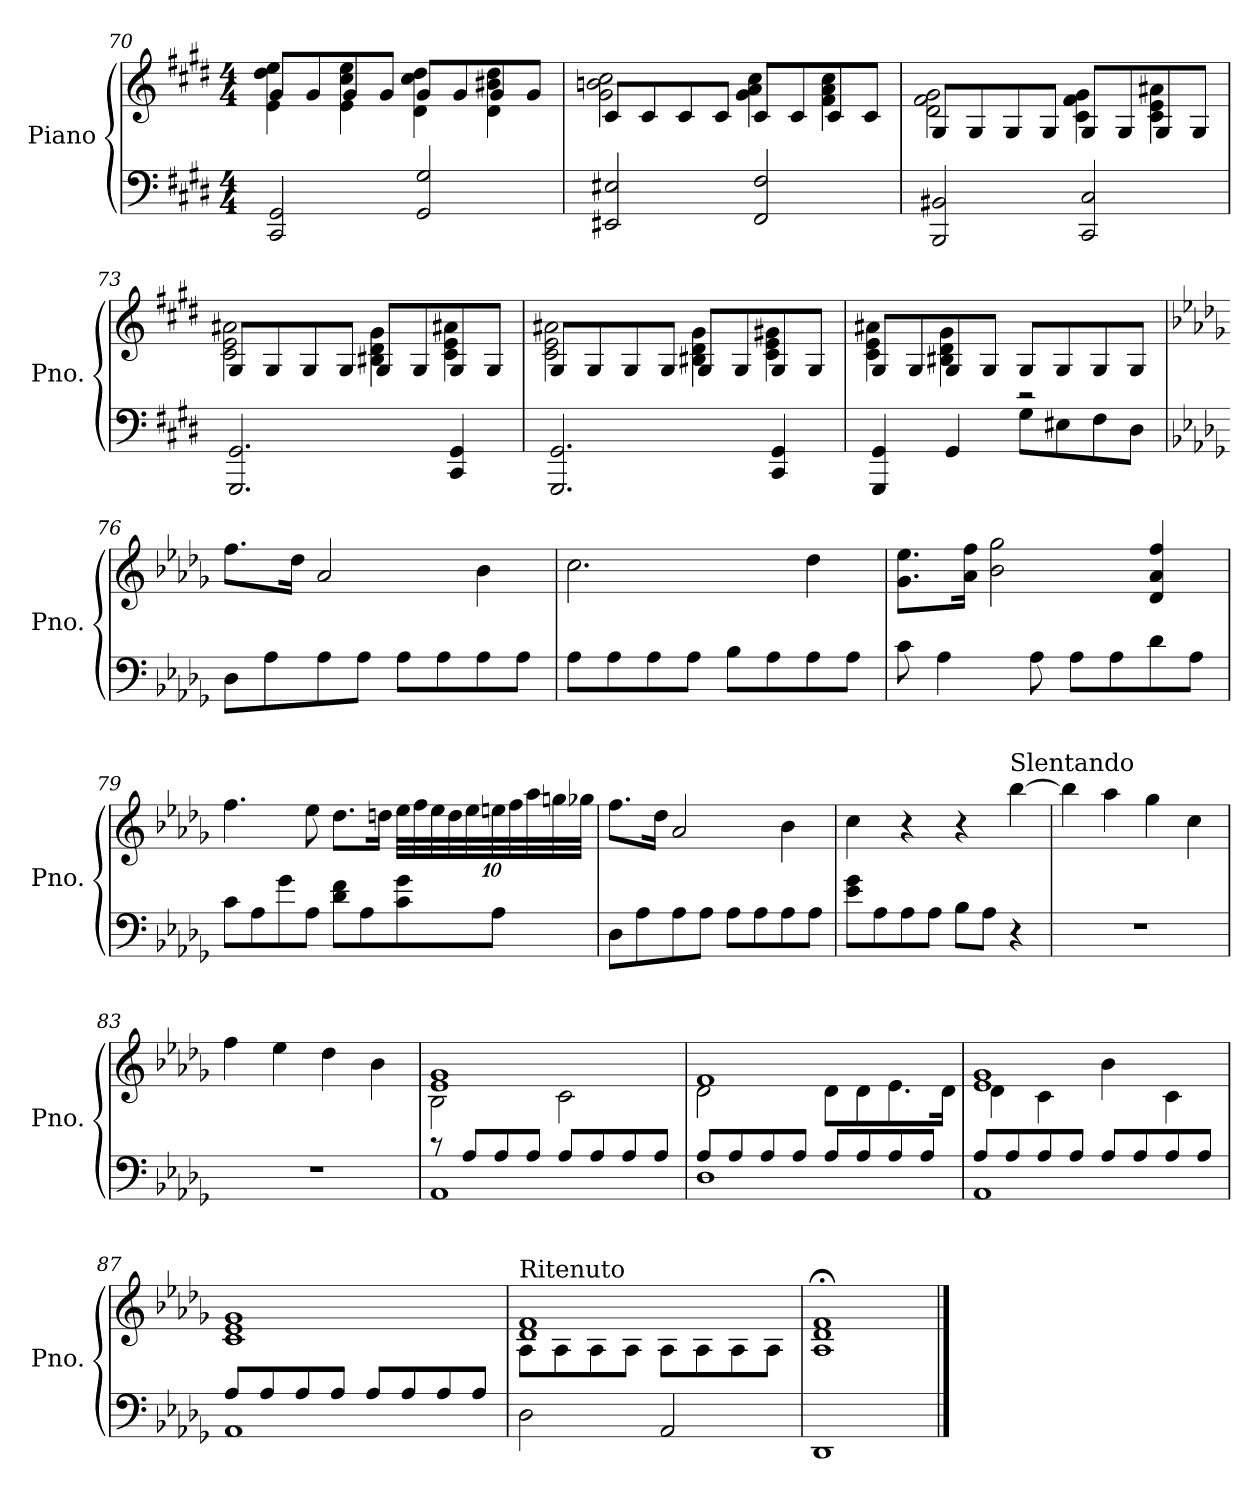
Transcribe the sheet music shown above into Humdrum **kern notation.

**kern	**kern
*part1	*part1
*staff2	*staff1
*I"Piano	*
*I'Pno.	*
*clefF4	*clefG2
*k[f#c#g#d#]	*k[f#c#g#d#]
*E:	*E:
*M4/4	*M4/4
=70	=70
*	*^
2CC#/ 2GG#/	8g#/L	4e\ 4dd#\ 4ee\
.	8g#/	.
.	8g#/	4e\ 4cc#\ 4ee\
.	8g#/J	.
2GG#/ 2G#/	8g#/L	4d#\ 4cc#\ 4dd#\
.	8g#/	.
.	8g#/	4d#\ 4b#X\ 4dd#\
.	8g#/J	.
=71	=71	=71
2EE#X/ 2E#X/	8c#/L	2g#\ 2bn\ 2cc#\
.	8c#/	.
.	8c#/	.
.	8c#/J	.
2FF#/ 2F#/	8c#/L	4g#\ 4a\ 4cc#\
.	8c#/	.
.	8c#/	4f#\ 4a\ 4cc#\
.	8c#/J	.
!!LO:LB:g=z	!!
=72	=72	=72
2BBB/ 2BB#X/	8G#/L	2d#\ 2f#\ 2g#\
.	8G#/	.
.	8G#/	.
.	8G#/J	.
2CC#/ 2C#/	8G#/L	4c#\ 4f#\ 4g#\
.	8G#/	.
.	8G#/	4c#\ 4e\ 4a#X\
.	8G#/J	.
=73	=73	=73
2.GGG#/ 2.GG#/	8G#/L	2c#\ 2e\ 2a#X\
.	8G#/	.
.	8G#/	.
.	8G#/J	.
.	8G#/L	4B#X\ 4d#\ 4g#\
.	8G#/	.
4CC#/ 4GG#/	8G#/	4c#\ 4e\ 4a#X\
.	8G#/J	.
=74	=74	=74
2.GGG#/ 2.GG#/	8G#/L	2c#\ 2e\ 2a#X\
.	8G#/	.
.	8G#/	.
.	8G#/J	.
.	8G#/L	4B#X\ 4d#\ 4g#\
.	8G#/	.
4CC#/ 4GG#/	8G#/	4c#\ 4e\ 4g#X\
.	8G#/J	.
!!LO:LB:g=z	!!
=75	=75	=75
4GGG#/ 4GG#/	8G#/L	4c#\ 4e\ 4a#X\
.	8G#/	.
4GG#/	8G#/	4B#X\ 4d#\ 4g#\
.	8G#/J	.
8G#\L	8G#/L	2r
8E#X\	8G#/	.
8F#\	8G#/	.
8D#\J	8G#/J	.
*	*v	*v
=76	=76
*k[b-e-a-d-g-]	*k[b-e-a-d-g-]
*D-:	*D-:
8D-\L	8.ff\L
8A-\	.
.	16dd-\Jk
8A-\	2a-/
8A-\J	.
8A-\L	.
8A-\	.
8A-\	4b-\
8A-\J	.
=77	=77
8A-\L	2.cc\
8A-\	.
8A-\	.
8A-\J	.
8B-\L	.
8A-\	.
8A-\	4dd-\
8A-\J	.
!!LO:PB:g=z
=78	=78
8c\	8.g-\ 8.ee-\L
4A-\	.
.	16a-\ 16ff\Jk
.	2b-\ 2gg-\
8A-\	.
8A-\L	.
8A-\	.
8d-\	4d-/ 4a-/ 4ff/
8A-\J	.
=79	=79
8c\L	4.ff\
8A-\	.
8g-\	.
8A-\J	8ee-\
8d-\ 8f\L	8.dd-\L
8A-\	.
.	16ddn\Jk
*	*Xbrackettup
8c\ 8g-\	40ee-\LL
.	40ff\
.	40ee-\
.	40dd\
.	40ee-\
8A-\J	40een\
.	40ff\
.	40aa-\
.	40ggn\
.	40gg-X\JJ
=80	=80
8D-\L	8.ff\L
8A-\	.
.	16dd-\Jk
8A-\	2a-/
8A-\J	.
8A-\L	.
8A-\	.
8A-\	4b-\
8A-\J	.
!!LO:LB:g=z
=81	=81
8e-\ 8g-\L	4cc\
8A-\	.
8A-\	4r
8A-\J	.
8B-\L	4r
8A-\J	.
!	!LO:TX:a:t=Slentando
4r	[4bb-\
=82	=82
1r	4bb-\]
.	4aa-\
.	4gg-\
.	4cc\
=83	=83
1r	4ff\
.	4ee-\
.	4dd-\
.	4b-\
=84	=84
*^	*^
8r	1AA-	1e- 1g-	2B-\
8A-/L	.	.	.
8A-/	.	.	.
8A-/J	.	.	.
8A-/L	.	.	2c\
8A-/	.	.	.
8A-/	.	.	.
8A-/J	.	.	.
=85	=85	=85	=85
8A-/L	1D-	1f	2d-\
8A-/	.	.	.
8A-/	.	.	.
8A-/J	.	.	.
8A-/L	.	.	8d-\L
8A-/	.	.	8d-\
8A-/	.	.	8.e-\
8A-/J	.	.	.
.	.	.	16d-\Jk
!!LO:LB:g=z	!!
=86	=86	=86	=86
8A-/L	1AA-	1e- 1g-	4d-\
8A-/	.	.	.
8A-/	.	.	4c\
8A-/J	.	.	.
8A-/L	.	.	4b-\
8A-/	.	.	.
8A-/	.	.	4c\
8A-/J	.	.	.
*	*	*v	*v
=87	=87	=87
8A-/L	1AA-	1c 1e- 1g-
8A-/	.	.
8A-/	.	.
8A-/J	.	.
8A-/L	.	.
8A-/	.	.
8A-/	.	.
8A-/J	.	.
*v	*v	*
=88	=88
*	*^
!	!LO:TX:a:t=Ritenuto	!
2D-\	1d- 1f	8A-\L
.	.	8A-\
.	.	8A-\
.	.	8A-\J
2AA-/	.	8A-\L
.	.	8A-\
.	.	8A-\
.	.	8A-\J
*	*v	*v
=89	=89
1DD-	1A-;< 1d-;< 1f;<
==	==
*-	*-
